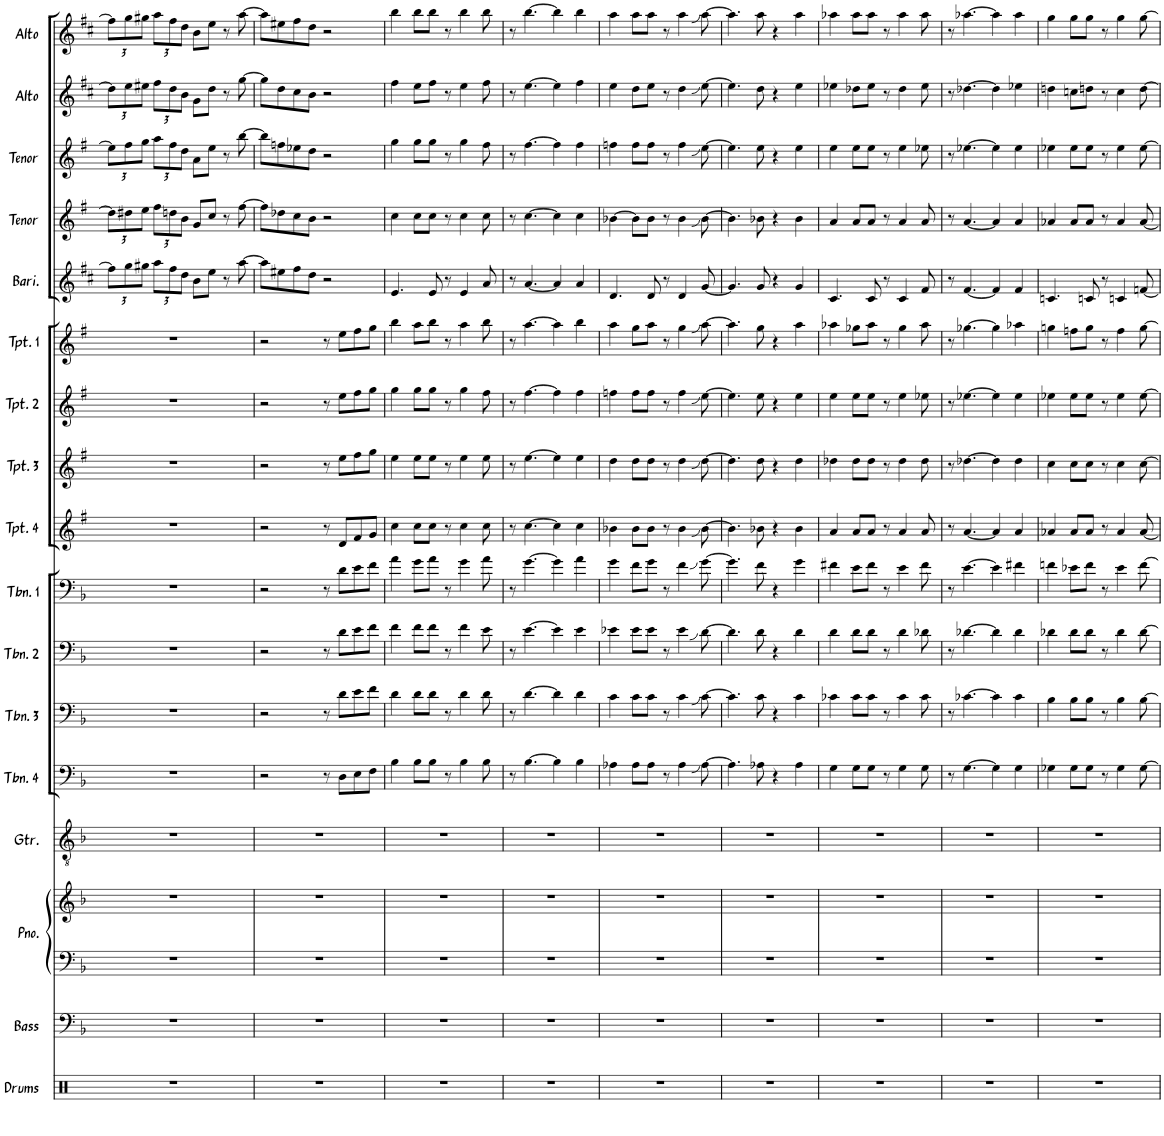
**kern	**kern	**kern	**kern	**kern	**kern	**kern	**kern	**kern	**kern	**kern	**kern	**kern	**kern	**kern	**kern	**kern	**kern
*part17	*part16	*part15	*part15	*part14	*part13	*part12	*part11	*part10	*part9	*part8	*part7	*part6	*part5	*part4	*part3	*part2	*part1
*staff18	*staff17	*staff16	*staff15	*staff14	*staff13	*staff12	*staff11	*staff10	*staff9	*staff8	*staff7	*staff6	*staff5	*staff4	*staff3	*staff2	*staff1
*I"Drums	*I"Bass	*I"Piano	*	*I"Guitar	*I"Trombone 4	*I"Trombone 3	*I"Trombone 2	*I"Trombone 1	*I"Trumpet 4	*I"Trumpet 3	*I"Trumpet 2	*I"Trumpet 1	*I"5	*I"4	*I"3	*I"2	*I"Reeds 1
*I'Drums	*I'Bass	*I'Pno.	*	*I'Gtr.	*I'Tbn. 4	*I'Tbn. 3	*I'Tbn. 2	*I'Tbn. 1	*I'Tpt. 4	*I'Tpt. 3	*I'Tpt. 2	*I'Tpt. 1	*	*	*	*	*
!!LO:PB:g=z
*clefX	*clefF4	*clefF4	*clefG2	*clefGv2	*clefF4	*clefF4	*clefF4	*clefF4	*clefG2	*clefG2	*clefG2	*clefG2	*clefG2	*clefG2	*clefG2	*clefG2	*clefG2
*	*Trd7c12	*	*	*	*	*	*	*	*Trd1c2	*Trd1c2	*Trd1c2	*Trd1c2	*Trd12c21	*Trd8c14	*Trd8c14	*Trd5c9	*Trd5c9
*k[]	*k[b-]	*k[b-]	*k[b-]	*k[b-]	*k[b-]	*k[b-]	*k[b-]	*k[b-]	*k[f#]	*k[f#]	*k[f#]	*k[f#]	*k[f#c#]	*k[f#]	*k[f#]	*k[f#c#]	*k[f#c#]
*M2/2	*M2/2	*M2/2	*M2/2	*M2/2	*M2/2	*M2/2	*M2/2	*M2/2	*M2/2	*M2/2	*M2/2	*M2/2	*M2/2	*M2/2	*M2/2	*M2/2	*M2/2
*met(c|)	*met(c|)	*met(c|)	*met(c|)	*met(c|)	*met(c|)	*met(c|)	*met(c|)	*met(c|)	*met(c|)	*met(c|)	*met(c|)	*met(c|)	*met(c|)	*met(c|)	*met(c|)	*met(c|)	*met(c|)
*	*	*	*	*	*	*	*	*	*	*	*	*	*Xbrackettup	*Xbrackettup	*Xbrackettup	*Xbrackettup	*Xbrackettup
=56	=56	=56	=56	=56	=56	=56	=56	=56	=56	=56	=56	=56	=56	=56	=56	=56	=56
1r	1r	1r	1r	1r	1r	1r	1r	1r	1r	1r	1r	1r	12ff#\L]	12dd\L]	12ee\L]	12dd\L]	12ff#\L]
.	.	.	.	.	.	.	.	.	.	.	.	.	12gg\	12dd#X\	12ff#\	12ee\	12gg\
.	.	.	.	.	.	.	.	.	.	.	.	.	12gg#X\J	12ee\J	12gg\J	12ee#X\J	12gg#X\J
.	.	.	.	.	.	.	.	.	.	.	.	.	12aa\L	12ff#\L	12aa\L	12ff#\L	12aa\L
.	.	.	.	.	.	.	.	.	.	.	.	.	12ff#\	12ddn\	12ff#\	12dd\	12ff#\
.	.	.	.	.	.	.	.	.	.	.	.	.	12dd\J	12b\J	12dd\J	12b\J	12dd\J
.	.	.	.	.	.	.	.	.	.	.	.	.	8b\L	8g/L	8a\L	8g\L	8b\L
.	.	.	.	.	.	.	.	.	.	.	.	.	8ee\J	8cc/J	8ee\J	8dd\J	8ee\J
.	.	.	.	.	.	.	.	.	.	.	.	.	8r	8r	8r	8r	8r
.	.	.	.	.	.	.	.	.	.	.	.	.	[8aa\	[8ff#\	[8bb\	[8gg\	[8aa\
=57	=57	=57	=57	=57	=57	=57	=57	=57	=57	=57	=57	=57	=57	=57	=57	=57	=57
1r	1r	1r	1r	1r	2r	2r	2r	2r	2r	2r	2r	2r	8aa\L]	8ff#\L]	8bb\L]	8gg\L]	8aa\L]
.	.	.	.	.	.	.	.	.	.	.	.	.	8ee#X\	8dd-X\	8ffn\	8dd\	8ee#X\
.	.	.	.	.	.	.	.	.	.	.	.	.	8ff#\	8cc\	8ee-X\	8cc#\	8ff#\
.	.	.	.	.	.	.	.	.	.	.	.	.	8dd\J	8b\J	8dd\J	8b\J	8dd\J
.	.	.	.	.	8r	8r	8r	8r	8r	8r	8r	8r	2r	2r	2r	2r	2r
.	.	.	.	.	8D\L	8d\L	8d\L	8d\L	8d/L	8ee\L	8ee\L	8ee\L	.	.	.	.	.
.	.	.	.	.	8E\	8e\	8e\	8e\	8f#/	8ff#\	8ff#\	8ff#\	.	.	.	.	.
.	.	.	.	.	8F\J	8f\J	8f\J	8f\J	8g/J	8gg\J	8gg\J	8gg\J	.	.	.	.	.
=58	=58	=58	=58	=58	=58	=58	=58	=58	=58	=58	=58	=58	=58	=58	=58	=58	=58
1r	1r	1r	1r	1r	4B-\	4d\	4f\	4a\	4cc\	4ee\	4gg\	4bb\	4.e/	4cc\	4gg\	4ff#\	4bb\
.	.	.	.	.	8B-\L	8d\L	8f\L	8g\L	8cc\L	8ee\L	8gg\L	8aa\L	.	8cc\L	8gg\L	8ee\L	8bb\L
.	.	.	.	.	8B-\J	8d\J	8f\J	8a\J	8cc\J	8ee\J	8gg\J	8bb\J	8e/	8cc\J	8gg\J	8ff#\J	8bb\J
.	.	.	.	.	8r	8r	8r	8r	8r	8r	8r	8r	8r	8r	8r	8r	8r
.	.	.	.	.	4B-\	4d\	4f\	4g\	4cc\	4ee\	4gg\	4aa\	4e/	4cc\	4gg\	4ee\	4bb\
.	.	.	.	.	8B-\	8d\	8e\	8a\	8cc\	8ee\	8ff#\	8bb\	8a/	8cc\	8ff#\	8ff#\	8bb\
=59	=59	=59	=59	=59	=59	=59	=59	=59	=59	=59	=59	=59	=59	=59	=59	=59	=59
1r	1r	1r	1r	1r	8r	8r	8r	8r	8r	8r	8r	8r	8r	8r	8r	8r	8r
.	.	.	.	.	[4.B-\	[4.d\	[4.e\	[4.g\	[4.cc\	[4.ee\	[4.ff#\	[4.aa\	[4.a/	[4.cc\	[4.ff#\	[4.ee\	[4.bb\
.	.	.	.	.	4B-\]	4d\]	4e\]	4g\]	4cc\]	4ee\]	4ff#\]	4aa\]	4a/]	4cc\]	4ff#\]	4ee\]	4bb\]
.	.	.	.	.	4B-\	4d\	4e\	4a\	4cc\	4ee\	4ff#\	4bb\	4a/	4cc\	4ff#\	4ff#\	4bb\
=60	=60	=60	=60	=60	=60	=60	=60	=60	=60	=60	=60	=60	=60	=60	=60	=60	=60
1r	1r	1r	1r	1r	4A-X\	4c\	4e-X\	4g\	4b-X\	4dd\	4ffn\	4aa\	4.d/	[4b-X\	4ffn\	4ee\	4aa\
.	.	.	.	.	8A-\L	8c\L	8e-\L	8f\L	8b-\L	8dd\L	8ff\L	8gg\L	.	8b-\L]	8ff\L	8dd\L	8aa\L
.	.	.	.	.	8A-\J	8c\J	8e-\J	8g\J	8b-\J	8dd\J	8ff\J	8aa\J	8d/	8b-\J	8ff\J	8ee\J	8aa\J
.	.	.	.	.	8r	8r	8r	8r	8r	8r	8r	8r	8r	8r	8r	8r	8r
.	.	.	.	.	4A-\	4c\	4e-\	4f\	4b-\	4dd\	4ff\	4gg\	4d/	4b-\	4ff\	4dd\	4aa\
.	.	.	.	.	[8A-\	[8c\	[8d\	[8g\	[8b-\	[8dd\	[8ee\	[8aa\	[8g/	[8b-\	[8ee\	[8ee\	[8aa\
=61	=61	=61	=61	=61	=61	=61	=61	=61	=61	=61	=61	=61	=61	=61	=61	=61	=61
1r	1r	1r	1r	1r	4.A-\]	4.c\]	4.d\]	4.g\]	4.b-\]	4.dd\]	4.ee\]	4.aa\]	4.g/]	4.b-\]	4.ee\]	4.ee\]	4.aa\]
.	.	.	.	.	8A-X\	8c\	8d\	8f\	8b-X\	8dd\	8ee\	8gg\	8g/	8b-X\	8ee\	8dd\	8aa\
.	.	.	.	.	4r	4r	4r	4r	4r	4r	4r	4r	4r	4r	4r	4r	4r
.	.	.	.	.	4A-\	4c\	4d\	4g\	4b-\	4dd\	4ee\	4aa\	4g/	4b-\	4ee\	4ee\	4aa\
=62	=62	=62	=62	=62	=62	=62	=62	=62	=62	=62	=62	=62	=62	=62	=62	=62	=62
1r	1r	1r	1r	1r	4G\	4c-X\	4d\	4f#X\	4a/	4dd-X\	4ee\	4aa-X\	4.c#/	4a/	4ee\	4ee-X\	4aa-X\
.	.	.	.	.	8G\L	8c-\L	8d\L	8e\L	8a/L	8dd-\L	8ee\L	8gg-X\L	.	8a/L	8ee\L	8dd-X\L	8aa-\L
.	.	.	.	.	8G\J	8c-\J	8d\J	8f#\J	8a/J	8dd-\J	8ee\J	8aa-\J	8c#/	8a/J	8ee\J	8ee-\J	8aa-\J
.	.	.	.	.	8r	8r	8r	8r	8r	8r	8r	8r	8r	8r	8r	8r	8r
.	.	.	.	.	4G\	4c-\	4d\	4e\	4a/	4dd-\	4ee\	4gg-\	4c#/	4a/	4ee\	4dd-\	4aa-\
.	.	.	.	.	8G\	8c-\	8d-X\	8f#\	8a/	8dd-\	8ee-X\	8aa-\	8f#/	8a/	8ee-X\	8ee-\	8aa-\
=63	=63	=63	=63	=63	=63	=63	=63	=63	=63	=63	=63	=63	=63	=63	=63	=63	=63
1r	1r	1r	1r	1r	8r	8r	8r	8r	8r	8r	8r	8r	8r	8r	8r	8r	8r
.	.	.	.	.	[4.G\	[4.c-X\	[4.d-X\	[4.e\	[4.a/	[4.dd-X\	[4.ee-X\	[4.gg-X\	[4.f#/	[4.a/	[4.ee-X\	[4.dd-X\	[4.aa-X\
.	.	.	.	.	4G\]	4c-\]	4d-\]	4e\]	4a/]	4dd-\]	4ee-\]	4gg-\]	4f#/]	4a/]	4ee-\]	4dd-\]	4aa-\]
.	.	.	.	.	4G\	4c-\	4d-\	4f#X\	4a/	4dd-\	4ee-\	4aa-X\	4f#/	4a/	4ee-\	4ee-X\	4aa-\
=64	=64	=64	=64	=64	=64	=64	=64	=64	=64	=64	=64	=64	=64	=64	=64	=64	=64
1r	1r	1r	1r	1r	4G-X\	4B-\	4d-X\	4fn\	4a-X/	4cc\	4ee-X\	4ggn\	4.cn/	4a-X/	4ee-X\	4ddn\	4gg\
.	.	.	.	.	8G-\L	8B-\L	8d-\L	8e-X\L	8a-/L	8cc\L	8ee-\L	8ffn\L	.	8a-/L	8ee-\L	8ccn\L	8gg\L
.	.	.	.	.	8G-\J	8B-\J	8d-\J	8f\J	8a-/J	8cc\J	8ee-\J	8gg\J	8cn/	8a-/J	8ee-\J	8ddn\J	8gg\J
.	.	.	.	.	8r	8r	8r	8r	8r	8r	8r	8r	8r	8r	8r	8r	8r
.	.	.	.	.	4G-\	4B-\	4d-\	4e-\	4a-/	4cc\	4ee-\	4ff\	4cn/	4a-/	4ee-\	4cc\	4gg\
.	.	.	.	.	[8G-\	[8B-\	[8d-\	[8f\	[8a-/	[8cc\	[8ee-\	[8gg\	[8fn/	[8a-/	[8ee-\	[8dd\	[8gg\
=	=	=	=	=	=	=	=	=	=	=	=	=	=	=	=	=	=
*-	*-	*-	*-	*-	*-	*-	*-	*-	*-	*-	*-	*-	*-	*-	*-	*-	*-
